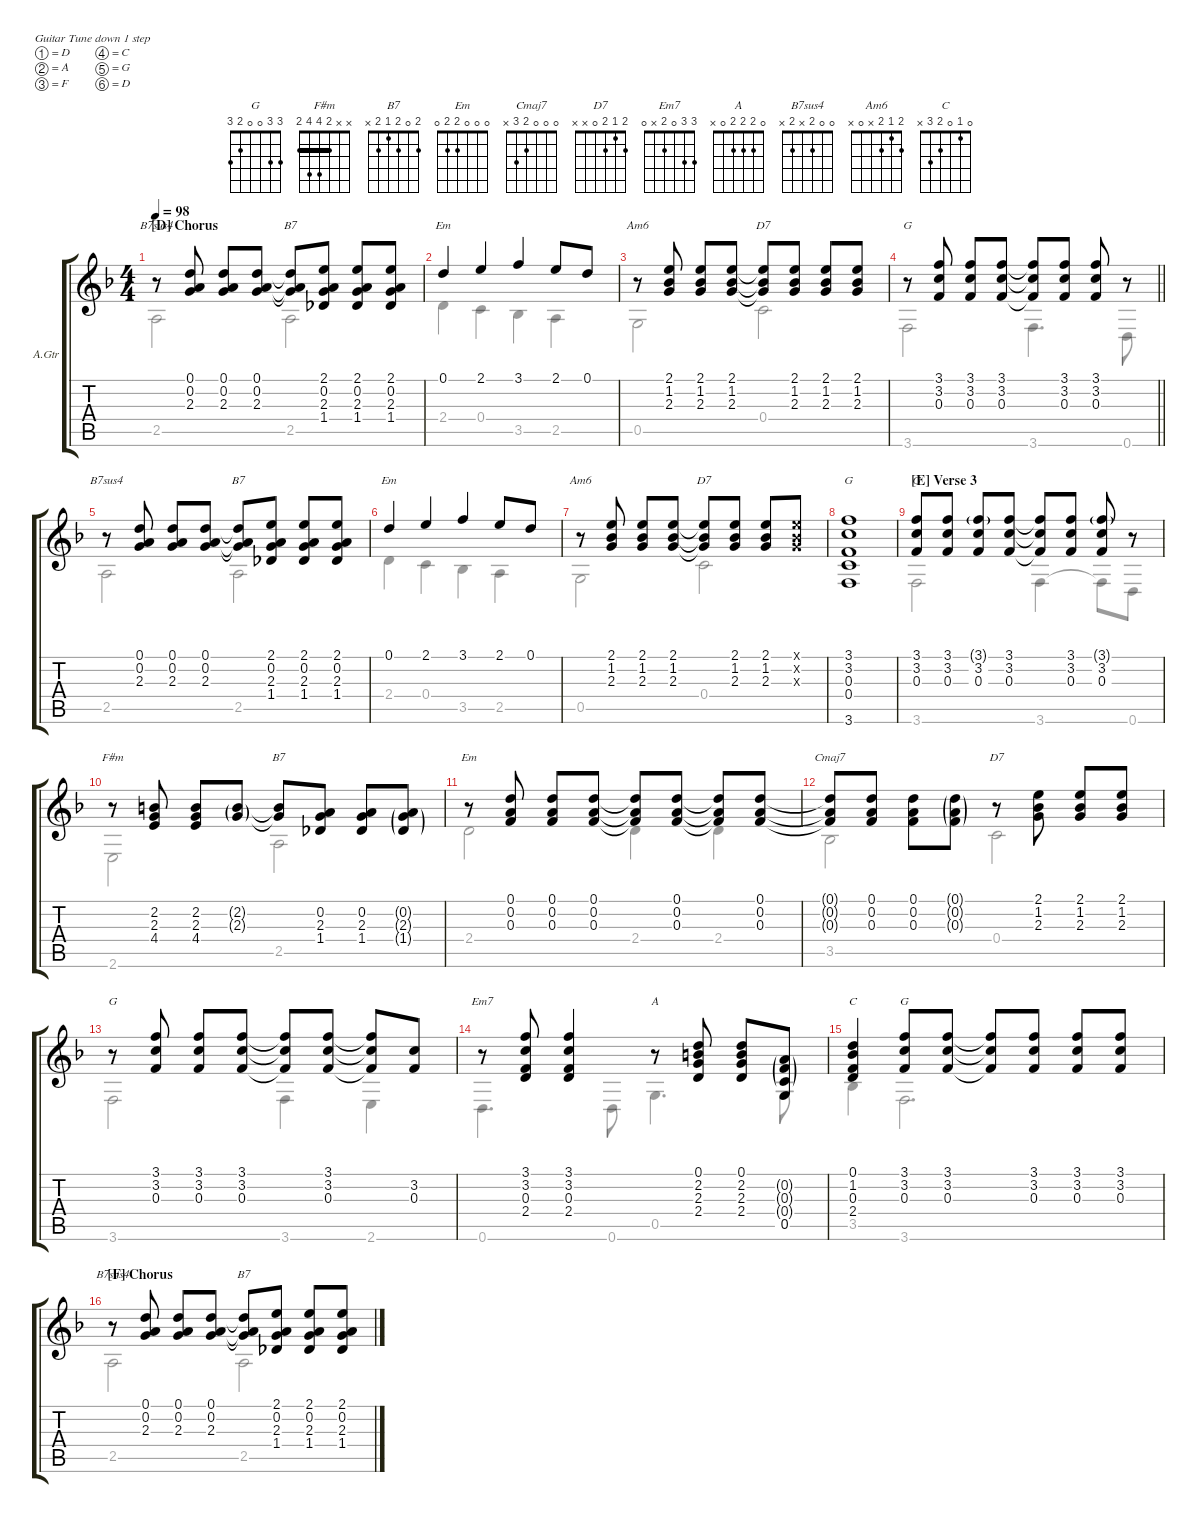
\hideDynamics
\bracketExtendMode groupsimilarinstruments
\firstSystemTrackNameOrientation horizontal
\otherSystemsTrackNameOrientation horizontal
\track ("A.Guitar" "A.Gtr") {multiBarRest instrument acousticguitarsteel}
\staff {score tabs}
\tuning (D4 A3 F3 C3 G2 D2)
\chord ("G" 3 3 0 0 2 3)
\chord ("F#m" x x 2 4 4 2) {barre 2}
\chord ("B7" 2 0 2 1 2 x)
\chord ("Em" 0 0 0 2 2 0)
\chord ("Cmaj7" 0 0 0 2 3 x)
\chord ("D7" 2 1 2 0 x x)
\chord ("Em7" 3 3 0 2 x 0)
\chord ("A" 0 2 2 2 0 x)
\chord ("B7sus4" 0 0 2 x 2 x)
\chord ("Am6" 2 1 2 x 0 x)
\chord ("C" 0 1 0 2 3 x)
\voice
\ts (4 4)
\section ("D" "Chorus")
\tempo 98
\clef g2
\ks f
r.8{ch "B7sus4" dy mp} (0.1 0.2 2.3).8 (0.1 0.2 2.3).8 (0.1 0.2 2.3).8 (0.1{t} 0.2{t} 2.3{t}).8{ch "B7"} (2.1 0.2 2.3 1.4).8 (2.1 0.2 2.3 1.4).8 (2.1 0.2 2.3 1.4).8 |
0.1.4{ch "Em"} 2.1.4 3.1.4 2.1.8 0.1.8 |
r.8{ch "Am6"} (2.1 1.2 2.3).8 (2.1 1.2 2.3).8 (2.1 1.2 2.3).8 (2.1{t} 1.2{t} 2.3{t}).8{ch "D7"} (2.1 1.2 2.3).8 (2.1 1.2 2.3).8 (2.1 1.2 2.3).8 |
\barLineRight lightlight
r.8{ch "G"} (3.1 3.2 0.3).8 (3.1 3.2 0.3).8 (3.1 3.2 0.3).8 (3.1{t} 3.2{t} 0.3{t}).8{dy f} (3.1 3.2 0.3).8{dy mf} (3.1 3.2 0.3).8 r.8 |
r.8{ch "B7sus4"} (0.1 0.2 2.3).8 (0.1 0.2 2.3).8 (0.1 0.2 2.3).8 (0.1{t} 0.2{t} 2.3{t}).8{ch "B7"} (2.1 0.2 2.3 1.4).8 (2.1 0.2 2.3 1.4).8 (2.1 0.2 2.3 1.4).8 |
0.1.4{ch "Em"} 2.1.4 3.1.4 2.1.8 0.1.8 |
r.8{ch "Am6"} (2.1 1.2 2.3).8 (2.1 1.2 2.3).8 (2.1 1.2 2.3).8 (2.1{t} 1.2{t} 2.3{t}).8{ch "D7"} (2.1 1.2 2.3).8 (2.1 1.2 2.3).8 (2.1{x} 1.2{x} 2.3{x}).8 |
(3.1 3.2 0.3 3.6 0.4).1{ch "G" lyrics (0 "") lyrics (1 "") lyrics (2 "") lyrics (3 "") lyrics (4 "")} |
\section ("E" "Verse 3")
(3.1 0.3 3.2).8{ch "G" dy mp} (3.1 3.2 0.3).8{dy mf} (3.1{g} 3.2 0.3).8 (3.1 3.2 0.3).8 (3.1{t} 0.3{t} 3.2{t}).8 (3.1 3.2 0.3).8 (3.1{g} 3.2 0.3).8 r.8 |
r.8{ch "F#m"} (2.2 2.3 4.4).8 (2.2 2.3 4.4).8 (2.2{g} 2.3{g}).8 (2.2{t} 2.3{t}).8{ch "B7"} (0.2 2.3 1.4).8 (0.2 2.3 1.4).8 (0.2{g} 2.3{g} 1.4{g}).8 |
r.8{ch "Em"} (0.1 0.2 0.3).8 (0.1 0.2 0.3).8 (0.1 0.2 0.3).8 (0.1{t} 0.3{t} 0.2{t}).8 (0.1 0.2 0.3).8 (0.1{t} 0.3{t} 0.2{t}).8 (0.1 0.2 0.3).8 |
(0.1{t} 0.3{t} 0.2{t}).8{ch "Cmaj7"} (0.1 0.2 0.3).8 (0.1 0.2 0.3).8 (0.1{g} 0.2{g} 0.3{g}).8 r.8{ch "D7" beam invert} (2.1 1.2 2.3).8 (2.1 1.2 2.3).8 (2.1 1.2 2.3).8 |
r.8{ch "G"} (3.1 3.2 0.3).8 (3.1 3.2 0.3).8 (3.1 3.2 0.3).8 (3.1{t} 3.2{t} 0.3{t}).8 (3.1 3.2 0.3).8 (0.3{t} 3.2{t} 3.1{t}).8 (3.2 0.3).8 |
r.8{ch "Em7"} (3.2 0.3 2.4 3.1).8 (2.4 3.1 3.2 0.3).4 r.8{ch "A"} (0.1 2.2 2.3 2.4).8 (0.1 2.2 2.3 2.4).8 (0.5 0.2{g} 0.3{g} 0.4{g}).8 |
(0.1 1.2 0.3 2.4).4{ch "C" lyrics (0 "") lyrics (1 "") lyrics (2 "") lyrics (3 "") lyrics (4 "")} (3.1 3.2 0.3).8{ch "G" lyrics (0 "") lyrics (1 "") lyrics (2 "") lyrics (3 "") lyrics (4 "")} (3.1 3.2 0.3).8{lyrics (0 "") lyrics (1 "") lyrics (2 "") lyrics (3 "") lyrics (4 "")} (3.1{t} 3.2{t} 0.3{t}).8{lyrics (0 "") lyrics (1 "") lyrics (2 "") lyrics (3 "") lyrics (4 "")} (3.1 3.2 0.3).8{lyrics (0 "") lyrics (1 "") lyrics (2 "") lyrics (3 "") lyrics (4 "")} (3.1 3.2 0.3).8{lyrics (0 "") lyrics (1 "") lyrics (2 "") lyrics (3 "") lyrics (4 "")} (3.1 3.2 0.3).8{lyrics (0 "") lyrics (1 "") lyrics (2 "") lyrics (3 "") lyrics (4 "")} |
\section ("F" "Chorus")
r.8{ch "B7sus4"} (0.1 0.2 2.3).8 (0.1 0.2 2.3).8 (0.1 0.2 2.3).8 (0.1{t} 0.2{t} 2.3{t}).8{ch "B7"} (2.1 0.2 2.3 1.4).8 (2.1 0.2 2.3 1.4).8 (2.1 0.2 2.3 1.4).8
\voice
\clef g2
\ottava regular
\simile none
\ks f
2.5.2{dy mp} 2.5.2 |
2.4.4 0.4.4 3.5.4 2.5.4 |
0.5.2 0.4.2 |
\barLineRight lightlight
3.6.2 3.6.4{d} 0.6.8 |
2.5.2 2.5.2 |
2.4.4 0.4.4 3.5.4 2.5.4 |
0.5.2 0.4.2 |
|
3.6.2 3.6.4 3.6{t}.8 0.6.8 |
2.6.2 2.5.2 |
2.4.2 2.4.4 2.4.4 |
3.5.2 0.4.2 |
3.6.2 3.6.4 2.6.4 |
0.6.4{d} 0.6.8 0.5.4{d} 0.5.8 |
3.5.4 3.6.2{d} |
2.5.2 2.5.2
